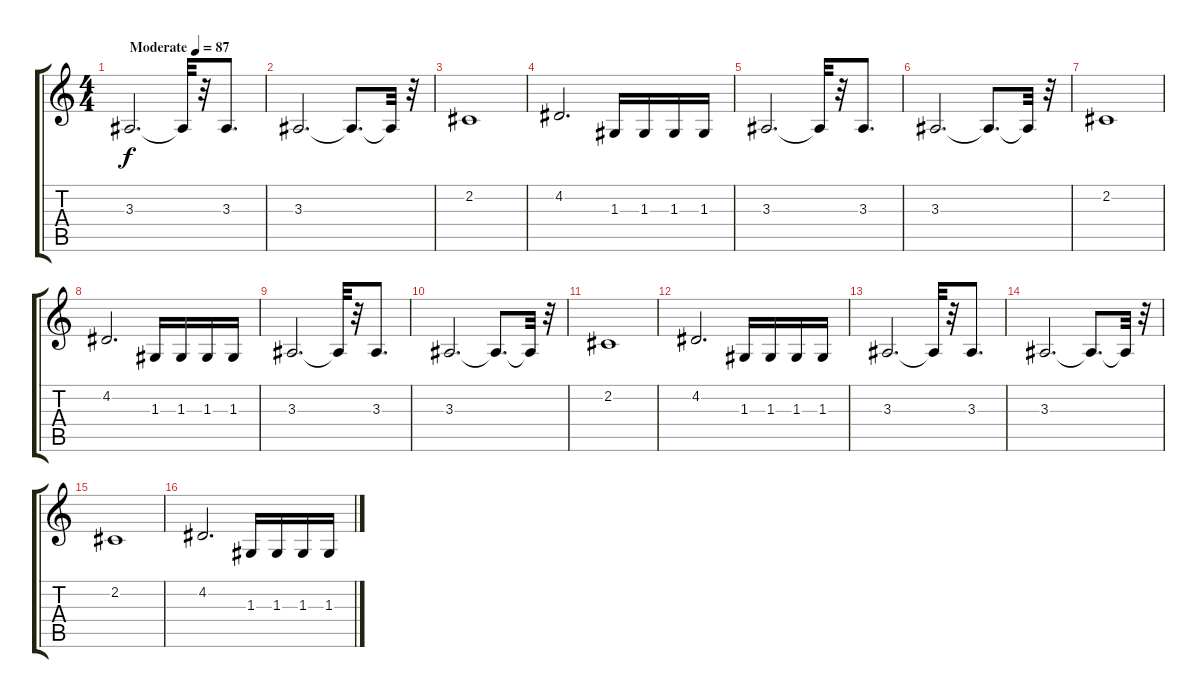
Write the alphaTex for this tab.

\track (" " " ") {instrument frenchhorn}
\staff {score tabs}
\tuning (E4 B3 G3 D3 A2 E2) {hide}
\ts (4 4)
\tempo (87 "Moderate")
\clef g2
\ks c
3.3.2{d dy f instrument frenchhorn} 3.3{t}.32 r.32 3.3.8{d} |
3.3.2{d} 3.3{t}.8{d} 3.3{t}.32 r.32 |
2.2.1 |
4.2.2{d} 1.3.16 1.3.16 1.3.16 1.3.16 |
3.3.2{d} 3.3{t}.32 r.32 3.3.8{d} |
3.3.2{d} 3.3{t}.8{d} 3.3{t}.32 r.32 |
2.2.1 |
4.2.2{d} 1.3.16 1.3.16 1.3.16 1.3.16 |
3.3.2{d} 3.3{t}.32 r.32 3.3.8{d} |
3.3.2{d} 3.3{t}.8{d} 3.3{t}.32 r.32 |
2.2.1 |
4.2.2{d} 1.3.16 1.3.16 1.3.16 1.3.16 |
3.3.2{d} 3.3{t}.32 r.32 3.3.8{d} |
3.3.2{d} 3.3{t}.8{d} 3.3{t}.32 r.32 |
2.2.1 |
4.2.2{d} 1.3.16 1.3.16 1.3.16 1.3.16
